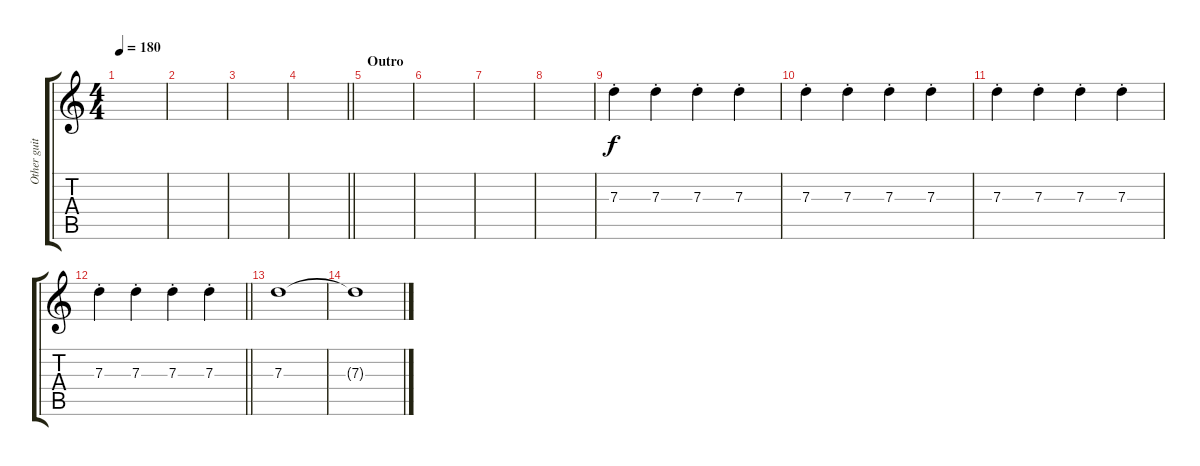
\track ("Other guitar" "Other guit") {instrument distortionguitar}
\staff {score tabs}
\tuning (E4 B3 G3 D3 A2 E2) {hide}
\ts (4 4)
\tempo 180
\clef g2
\ks c
|
|
|
\barLineRight lightlight
|
\section ("" "Outro")
|
|
|
|
7.3{st}.4 7.3{st}.4 7.3{st}.4 7.3{st}.4 |
7.3{st}.4 7.3{st}.4 7.3{st}.4 7.3{st}.4 |
7.3{st}.4 7.3{st}.4 7.3{st}.4 7.3{st}.4 |
\barLineRight lightlight
7.3{st}.4 7.3{st}.4 7.3{st}.4 7.3{st}.4 |
7.3.1 |
7.3{t}.1
